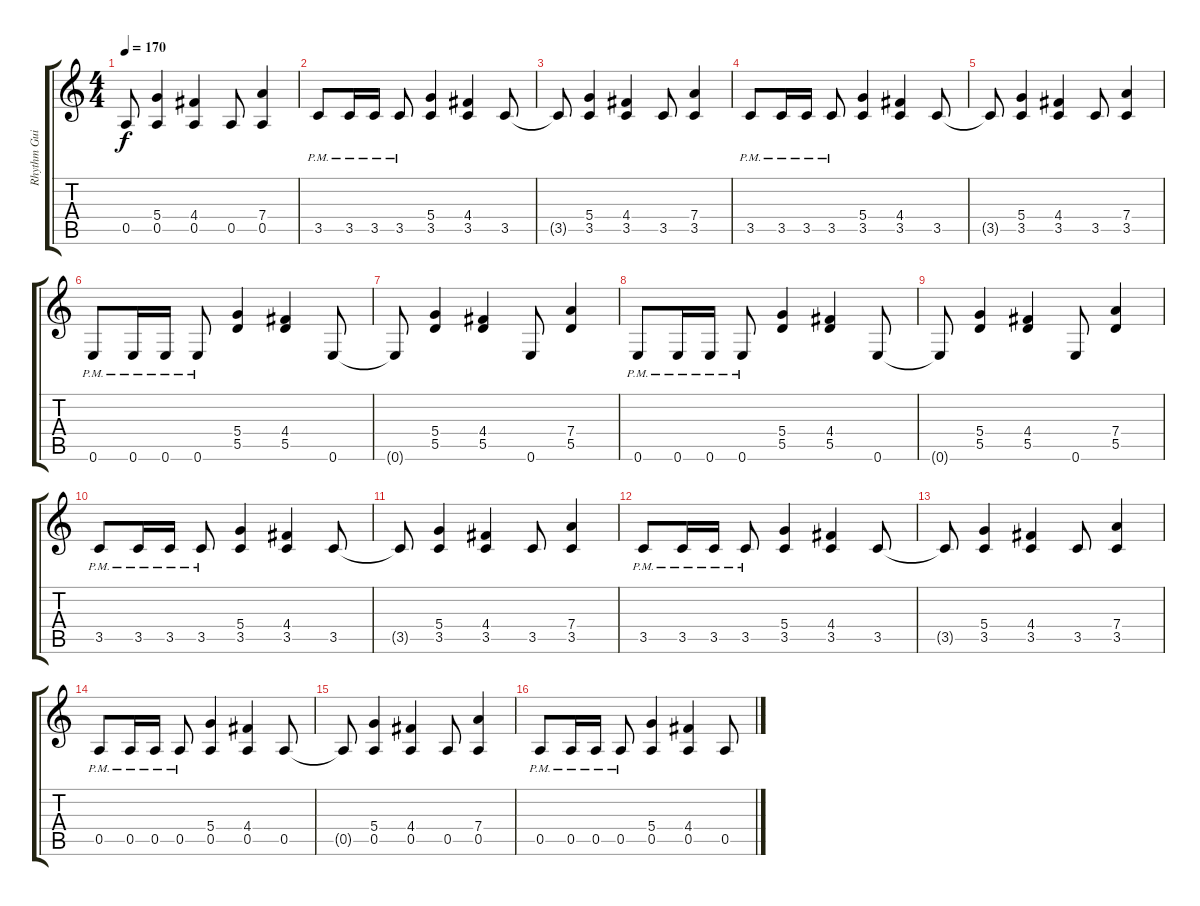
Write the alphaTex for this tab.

\track ("Rhythm Guitar 2" "Rhythm Gui") {instrument distortionguitar}
\staff {score tabs}
\tuning (E4 B3 G3 D3 A2 E2) {hide}
\ts (4 4)
\tempo 170
\clef g2
\ks c
0.5{t}.8{dy f} (5.4 0.5).4 (4.4 0.5).4 0.5.8 (7.4 0.5).4 |
3.5{pm}.8 3.5{pm}.16 3.5{pm}.16 3.5{pm}.8 (5.4 3.5).4 (4.4 3.5).4 3.5.8 |
3.5{t}.8 (5.4 3.5).4 (4.4 3.5).4 3.5.8 (7.4 3.5).4 |
3.5{pm}.8 3.5{pm}.16 3.5{pm}.16 3.5{pm}.8 (5.4 3.5).4 (4.4 3.5).4 3.5.8 |
3.5{t}.8 (5.4 3.5).4 (4.4 3.5).4 3.5.8 (7.4 3.5).4 |
0.6{pm}.8 0.6{pm}.16 0.6{pm}.16 0.6{pm}.8 (5.4 5.5).4 (4.4 5.5).4 0.6.8 |
0.6{t}.8 (5.4 5.5).4 (4.4 5.5).4 0.6.8 (7.4 5.5).4 |
0.6{pm}.8 0.6{pm}.16 0.6{pm}.16 0.6{pm}.8 (5.4 5.5).4 (4.4 5.5).4 0.6.8 |
0.6{t}.8 (5.4 5.5).4 (4.4 5.5).4 0.6.8 (7.4 5.5).4 |
3.5{pm}.8 3.5{pm}.16 3.5{pm}.16 3.5{pm}.8 (5.4 3.5).4 (4.4 3.5).4 3.5.8 |
3.5{t}.8 (5.4 3.5).4 (4.4 3.5).4 3.5.8 (7.4 3.5).4 |
3.5{pm}.8 3.5{pm}.16 3.5{pm}.16 3.5{pm}.8 (5.4 3.5).4 (4.4 3.5).4 3.5.8 |
3.5{t}.8 (5.4 3.5).4 (4.4 3.5).4 3.5.8 (7.4 3.5).4 |
0.5{pm}.8 0.5{pm}.16 0.5{pm}.16 0.5{pm}.8 (5.4 0.5).4 (4.4 0.5).4 0.5.8 |
0.5{t}.8 (5.4 0.5).4 (4.4 0.5).4 0.5.8 (7.4 0.5).4 |
0.5{pm}.8 0.5{pm}.16 0.5{pm}.16 0.5{pm}.8 (5.4 0.5).4 (4.4 0.5).4 0.5.8
